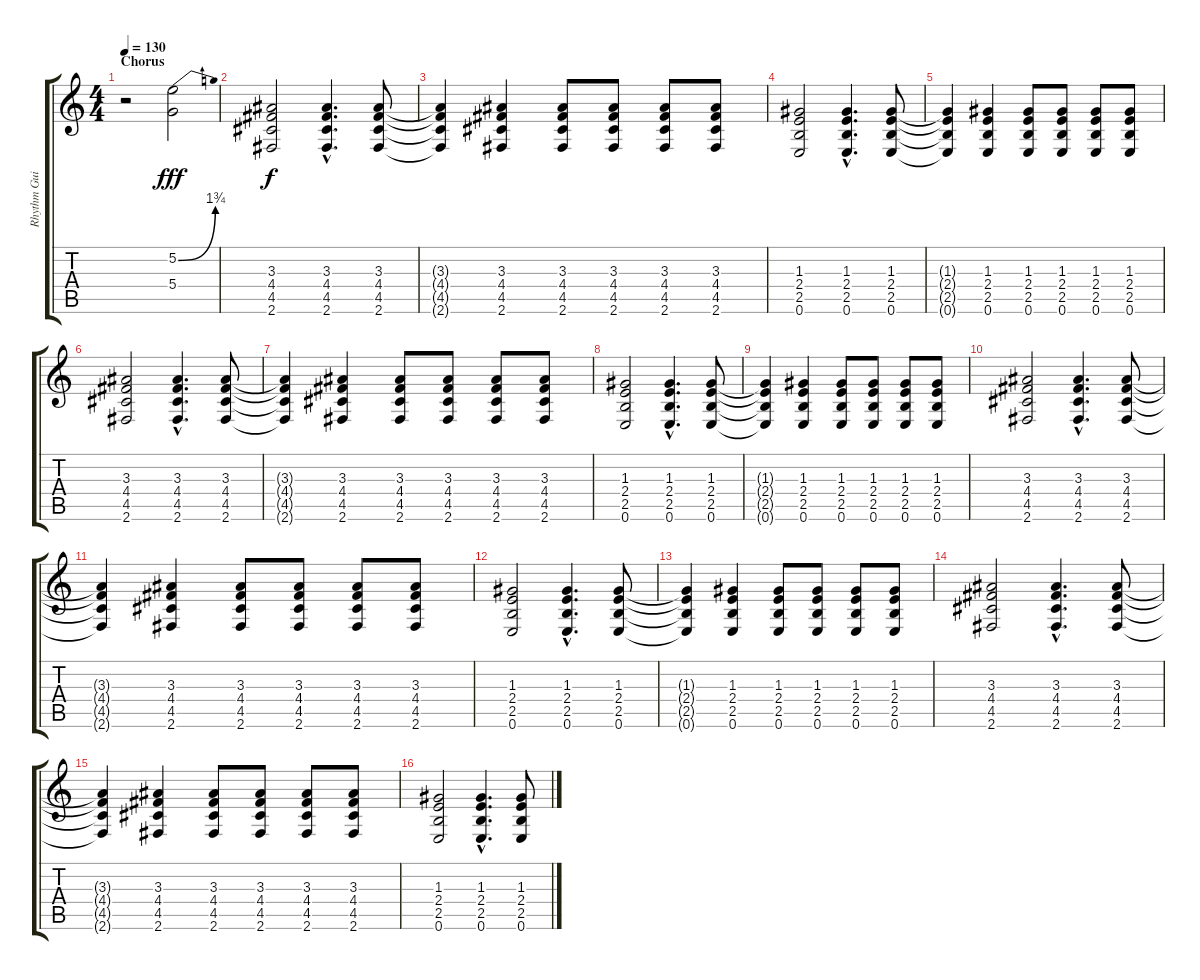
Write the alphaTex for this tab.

\track ("Rhythm Guitar" "Rhythm Gui") {instrument overdrivenguitar}
\staff {score tabs}
\tuning (E4 B3 G3 D3 A2 E2) {hide}
\ts (4 4)
\section ("" "Chorus")
\tempo 130
\clef g2
\ks c
r.2{dy f} (5.2{be (bend 0 0 60 7)} 5.4).2{dy fff} |
(3.3 4.4 4.5 2.6).2{dy f} (3.3{hac} 4.4{hac} 4.5{hac} 2.6{hac}).4{d} (3.3 4.4 4.5 2.6).8 |
(3.3{t} 4.4{t} 4.5{t} 2.6{t}).4 (3.3 4.4 4.5 2.6).4 (3.3 4.4 4.5 2.6).8 (3.3 4.4 4.5 2.6).8 (3.3 4.4 4.5 2.6).8 (3.3 4.4 4.5 2.6).8 |
(1.3 2.4 2.5 0.6).2 (1.3{hac} 2.4{hac} 2.5{hac} 0.6{hac}).4{d} (1.3 2.4 2.5 0.6).8 |
(1.3{t} 2.4{t} 2.5{t} 0.6{t}).4 (1.3 2.4 2.5 0.6).4 (1.3 2.4 2.5 0.6).8 (1.3 2.4 2.5 0.6).8 (1.3 2.4 2.5 0.6).8 (1.3 2.4 2.5 0.6).8 |
(3.3 4.4 4.5 2.6).2 (3.3{hac} 4.4{hac} 4.5{hac} 2.6{hac}).4{d} (3.3 4.4 4.5 2.6).8 |
(3.3{t} 4.4{t} 4.5{t} 2.6{t}).4 (3.3 4.4 4.5 2.6).4 (3.3 4.4 4.5 2.6).8 (3.3 4.4 4.5 2.6).8 (3.3 4.4 4.5 2.6).8 (3.3 4.4 4.5 2.6).8 |
(1.3 2.4 2.5 0.6).2 (1.3{hac} 2.4{hac} 2.5{hac} 0.6{hac}).4{d} (1.3 2.4 2.5 0.6).8 |
(1.3{t} 2.4{t} 2.5{t} 0.6{t}).4 (1.3 2.4 2.5 0.6).4 (1.3 2.4 2.5 0.6).8 (1.3 2.4 2.5 0.6).8 (1.3 2.4 2.5 0.6).8 (1.3 2.4 2.5 0.6).8 |
(3.3 4.4 4.5 2.6).2 (3.3{hac} 4.4{hac} 4.5{hac} 2.6{hac}).4{d} (3.3 4.4 4.5 2.6).8 |
(3.3{t} 4.4{t} 4.5{t} 2.6{t}).4 (3.3 4.4 4.5 2.6).4 (3.3 4.4 4.5 2.6).8 (3.3 4.4 4.5 2.6).8 (3.3 4.4 4.5 2.6).8 (3.3 4.4 4.5 2.6).8 |
(1.3 2.4 2.5 0.6).2 (1.3{hac} 2.4{hac} 2.5{hac} 0.6{hac}).4{d} (1.3 2.4 2.5 0.6).8 |
(1.3{t} 2.4{t} 2.5{t} 0.6{t}).4 (1.3 2.4 2.5 0.6).4 (1.3 2.4 2.5 0.6).8 (1.3 2.4 2.5 0.6).8 (1.3 2.4 2.5 0.6).8 (1.3 2.4 2.5 0.6).8 |
(3.3 4.4 4.5 2.6).2 (3.3{hac} 4.4{hac} 4.5{hac} 2.6{hac}).4{d} (3.3 4.4 4.5 2.6).8 |
(3.3{t} 4.4{t} 4.5{t} 2.6{t}).4 (3.3 4.4 4.5 2.6).4 (3.3 4.4 4.5 2.6).8 (3.3 4.4 4.5 2.6).8 (3.3 4.4 4.5 2.6).8 (3.3 4.4 4.5 2.6).8 |
(1.3 2.4 2.5 0.6).2 (1.3{hac} 2.4{hac} 2.5{hac} 0.6{hac}).4{d} (1.3 2.4 2.5 0.6).8
